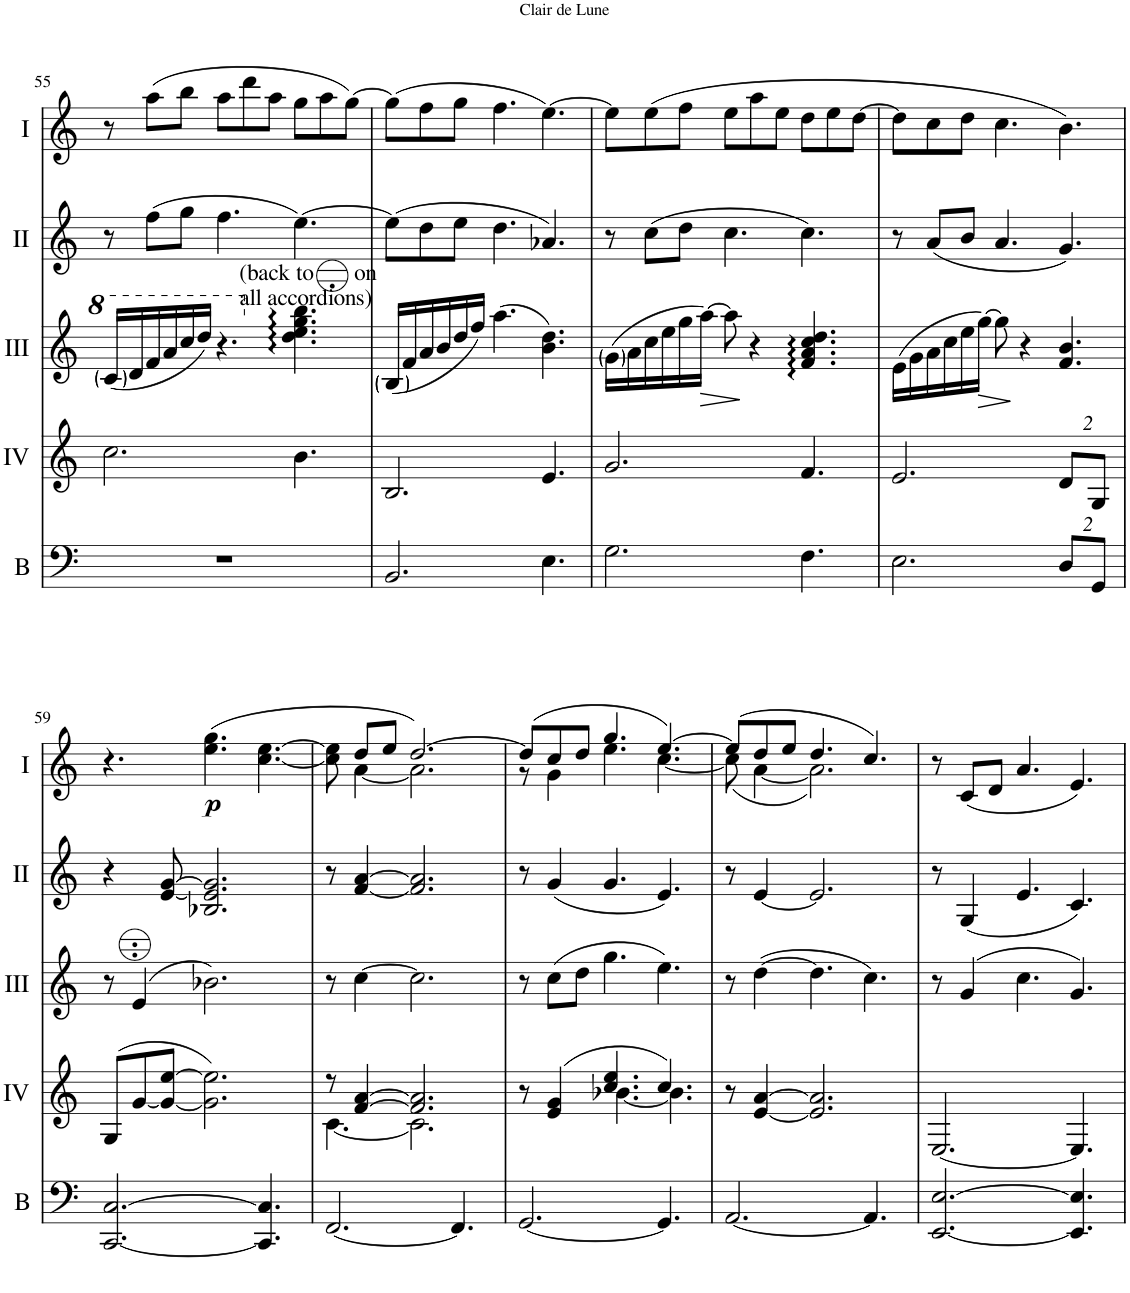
**kern	**kern	**kern	**dynam	**kern	**kern	**dynam
*part5	*part4	*part3	*part3	*part2	*part1	*part1
*staff5	*staff4	*staff3	*staff3	*staff2	*staff1	*staff1
*I"Bass	*I"Acc. 4	*I"Acc. 3	*	*I"Acc. 2	*I"Acc. 1	*
*I'B	*	*	*	*	*	*
!!LO:PB:g=z
*clefF4	*clefG2	*clefG2	*	*clefG2	*clefG2	*
*Trd7c12	*Trd7c12	*Trd7c12	*	*	*	*
*k[]	*k[]	*k[]	*	*k[]	*k[]	*
*M9/8	*M9/8	*M9/8	*	*M9/8	*M9/8	*
=55	=55	=55	=55	=55	=55	=55
8%9r	2.cc\	(16cc/LL	.	8r	8r	.
.	.	16dd/	.	.	.	.
.	.	16ff/	.	(8ff\L	(8aa\L	.
.	.	16aa/	.	.	.	.
.	.	16ccc/	.	8gg\J	8bb\J	.
.	.	16ddd/JJ)	.	.	.	.
.	.	4.r	.	4.ff\	8aa\L	.
.	.	.	.	.	8ddd\	.
.	.	.	.	.	8aa\J	.
!	!	!LO:TX:a:t=(back to       on	!	!	!	!
!	!	!LO:TX:a:t=all accordions)	!	!	!	!
.	4.b\	4.dd\ 4.ee\ 4.gg\ 4.bb\	.	[4.ee\)	8gg\L	.
.	.	.	.	.	8aa\	.
.	.	.	.	.	[8gg\J)	.
=56	=56	=56	=56	=56	=56	=56
2.BB/	2.B/	(16B/LL	.	(8ee\L]	(8gg\L]	.
.	.	16f/	.	.	.	.
.	.	16a/	.	8dd\	8ff\	.
.	.	16b/	.	.	.	.
.	.	16dd/	.	8ee\J	8gg\J	.
.	.	16ff/JJ)	.	.	.	.
.	.	(4.aa\	.	4.dd\	4.ff\	.
4.E\	4.e/	4.b\ 4.dd\)	.	4.a-X/)	[4.ee\)	.
=57	=57	=57	=57	=57	=57	=57
2.G\	2.g/	(16g\LL	.	8r	8ee\L]	.
.	.	16a\	.	.	.	.
.	.	16cc\	.	(8cc\L	(8ee\	.
.	.	16ee\	.	.	.	.
.	.	16gg\	.	8dd\J	8ff\J	.
!	!	!	!LO:HP:b	!	!	!
.	.	[16aa\JJ)	>	.	.	.
.	.	8aa\]	.	4.cc\	8ee\L	.
.	.	4r	]	.	8aa\	.
.	.	.	.	.	8ee\J	.
4.F\	4.f/	4.f/ 4.a/ 4.cc/ 4.dd/	.	4.cc\)	8dd\L	.
.	.	.	.	.	8ee\	.
.	.	.	.	.	[8dd\J	.
=58	=58	=58	=58	=58	=58	=58
2.E\	2.e/	(16e\LL	.	8r	8dd\L]	.
.	.	16g\	.	.	.	.
.	.	16a\	.	(8a/L	8cc\	.
.	.	16cc\	.	.	.	.
.	.	16ee\	.	8b/J	8dd\J	.
!	!	!	!LO:HP:b	!	!	!
.	.	[16gg\JJ)	>	.	.	.
.	.	8gg\]	.	4.a/	4.cc\	.
.	.	4r	]	.	.	.
*Xbrackettup	*Xbrackettup	*	*	*	*	*
16%3D/L	16%3d/L	4.f/ 4.b/	.	4.g/)	4.b\)	.
16%3GG/J	16%3G/J	.	.	.	.	.
!!LO:LB:g=z
=59	=59	=59	=59	=59	=59	=59
[2.CC/ [2.C/	(8G/L	8r	.	4r	4.r	.
.	[8g/	(4e/	.	.	.	.
.	8g/_ [8ee/J	.	.	[8e/ [8g/	.	.
!	!	!	!	!	!	!LO:DY:b
.	2.g\] 2.ee\])	2.b-X\)	.	2.B-X/ 2.e/] 2.g/]	(4.ee\ 4.gg\	p
4.CC/] 4.C/]	.	.	.	.	[4.cc\ [4.ee\	.
=60	=60	=60	=60	=60	=60	=60
*	*^	*	*	*	*^	*
[2.FF/	8r	[4.c\	8r	.	8r	8cc\] 8ee\]	8ryy	.
.	[4f/ [4a/	.	[4cc\	.	[4f/ [4a/	8dd/L	[4a\	.
.	.	.	.	.	.	8ee/J	.	.
.	2.f/] 2.a/]	2.c\]	2.cc\]	.	2.f/] 2.a/]	[2.dd/)	2.a\]	.
4.FF/]	.	.	.	.	.	.	.	.
=61	=61	=61	=61	=61	=61	=61	=61	=61
[2.GG/	8r	8ryy	8r	.	8r	(8dd/L]	8r	.
.	(4e/ 4g/	4ryy	(8cc\L	.	(4g/	8cc/	4g\	.
.	.	.	8dd\J	.	.	8dd/J	.	.
.	4.cc/ 4.ee/	[4.b-X\	4.gg\	.	4.g/	4.gg/	4.ee\	.
4.GG/]	4.cc/)	4.b-\]	4.ee\)	.	4.e/)	[4.ee/)	[4.cc\	.
*	*v	*v	*	*	*	*	*	*
=62	=62	=62	=62	=62	=62	=62	=62
[2.AA/	8r	8r	.	8r	(8ee/L]	(8cc\]	.
.	[4e/ [4a/	([4dd\	.	[4e/	8dd/	[4a\	.
.	.	.	.	.	8ee/J	.	.
.	2.e/] 2.a/]	4.dd\]	.	2.e/]	4.dd/	2.a\])	.
4.AA/]	.	4.cc\)	.	.	4.cc/)	.	.
*	*	*	*	*	*v	*v	*
=63	=63	=63	=63	=63	=63	=63
[2.EE/ [2.E/	[2.E/	8r	.	8r	8r	.
.	.	(4g/	.	(4G/	(8c/L	.
.	.	.	.	.	8d/J	.
.	.	4.cc\	.	4.e/	4.a/	.
4.EE/] 4.E/]	4.E/]	4.g/)	.	4.c/)	4.e/)	.
=	=	=	=	=	=	=
*-	*-	*-	*-	*-	*-	*-
